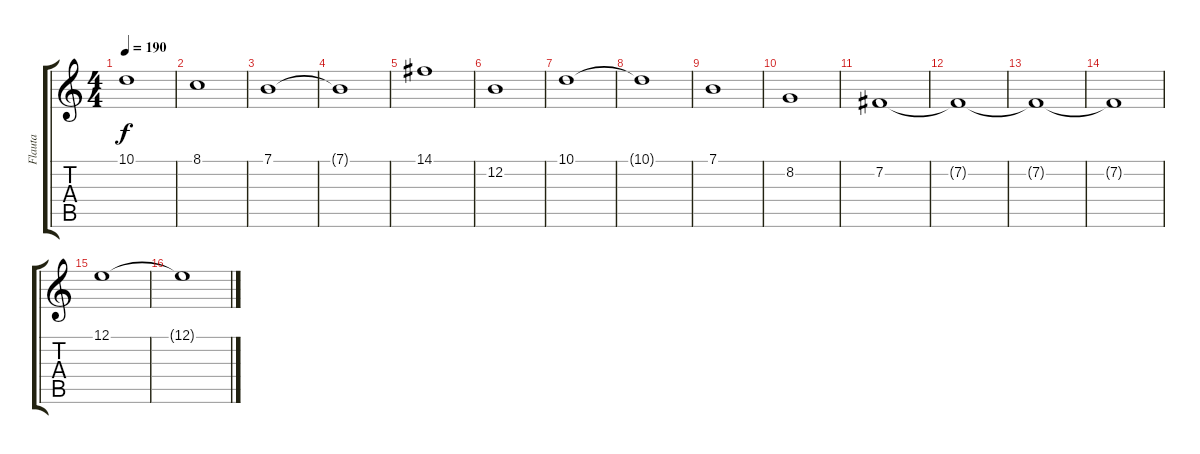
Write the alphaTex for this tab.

\track ("Flauta" "Flauta") {instrument flute}
\staff {score tabs}
\tuning (E4 B3 G3 D3 A2 E2) {hide}
\ts (4 4)
\tempo 190
\clef g2
\ks c
10.1.1{dy f} |
8.1.1 |
7.1.1 |
7.1{t}.1 |
14.1.1 |
12.2.1 |
10.1.1 |
10.1{t}.1 |
7.1.1 |
8.2.1 |
7.2.1 |
7.2{t}.1 |
7.2{t}.1 |
7.2{t}.1 |
12.1.1 |
12.1{t}.1
